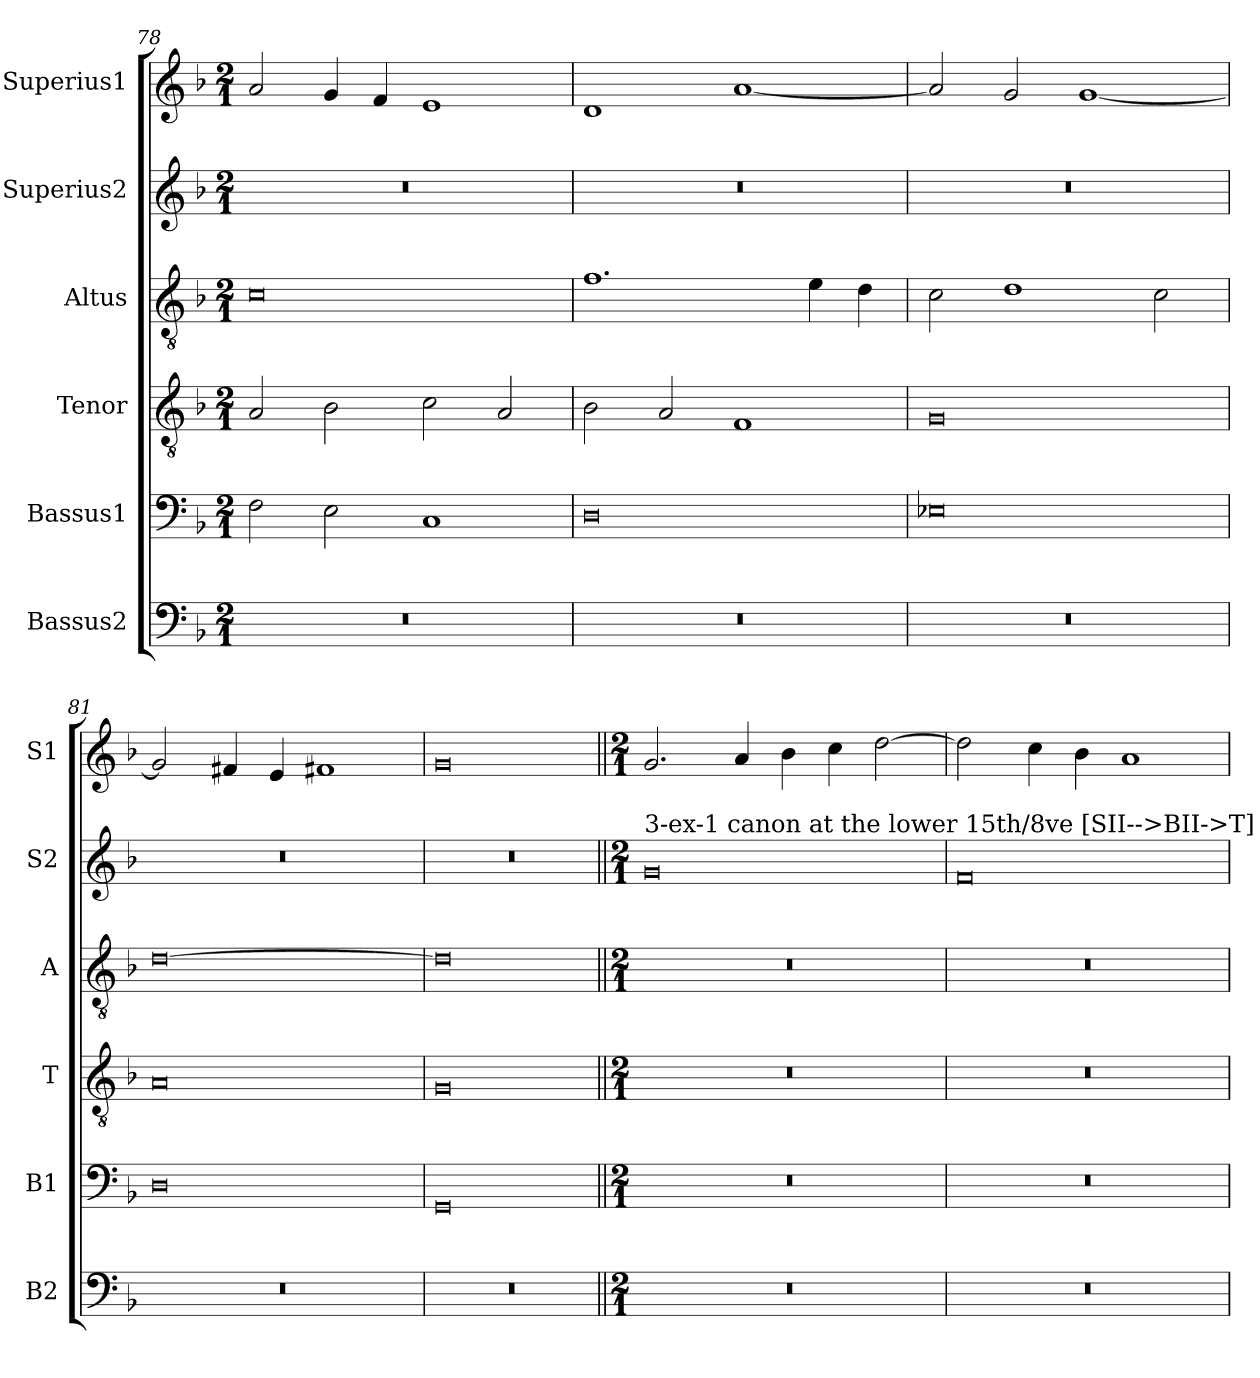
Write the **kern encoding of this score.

**kern	**kern	**kern	**kern	**kern	**kern
*part6	*part5	*part4	*part3	*part2	*part1
*staff6	*staff5	*staff4	*staff3	*staff2	*staff1
*I"Bassus2	*I"Bassus1	*I"Tenor	*I"Altus	*I"Superius2	*I"Superius1
*I'B2	*I'B1	*I'T	*I'A	*I'S2	*I'S1
*clefF4	*clefF4	*clefGv2	*clefGv2	*clefG2	*clefG2
*k[b-]	*k[b-]	*k[b-]	*k[b-]	*k[b-]	*k[b-]
*M2/1	*M2/1	*M2/1	*M2/1	*M2/1	*M2/1
=78	=78	=78	=78	=78	=78
0r	2F\	2A/	0c	0r	2a/
.	2E\	2B-\	.	.	4g/
.	.	.	.	.	4f/
.	1C	2c\	.	.	1e
.	.	2A/	.	.	.
=79	=79	=79	=79	=79	=79
0r	0D	2B-\	1.f	0r	1d
.	.	2A/	.	.	.
.	.	1F	.	.	[1a
.	.	.	4e\	.	.
.	.	.	4d\	.	.
=80	=80	=80	=80	=80	=80
0r	0E-X	0G	2c\	0r	2a/]
.	.	.	1d	.	2g/
.	.	.	.	.	[1g
.	.	.	2c\	.	.
=81	=81	=81	=81	=81	=81
0r	0D	0A	[0d	0r	2g/]
.	.	.	.	.	4f#X/
.	.	.	.	.	4e/
.	.	.	.	.	1f#X
=82	=82	=82	=82	=82	=82
0r	0GG	0G	0d]	0r	0g
!!LO:LB:g=z
=83||	=83||	=83||	=83||	=83||	=83||
*M2/1	*M2/1	*M2/1	*M2/1	*M2/1	*M2/1
!	!	!	!	!LO:TX:a:t=3-ex-1 canon at the lower 15th/8ve [SII-->BII->T]	!
0r	0r	0r	0r	0g	2.g/
.	.	.	.	.	4a/
.	.	.	.	.	4b-\
.	.	.	.	.	4cc\
.	.	.	.	.	[2dd\
=84	=84	=84	=84	=84	=84
0r	0r	0r	0r	0f	2dd\]
.	.	.	.	.	4cc\
.	.	.	.	.	4b-\
.	.	.	.	.	1a
=	=	=	=	=	=
*-	*-	*-	*-	*-	*-
